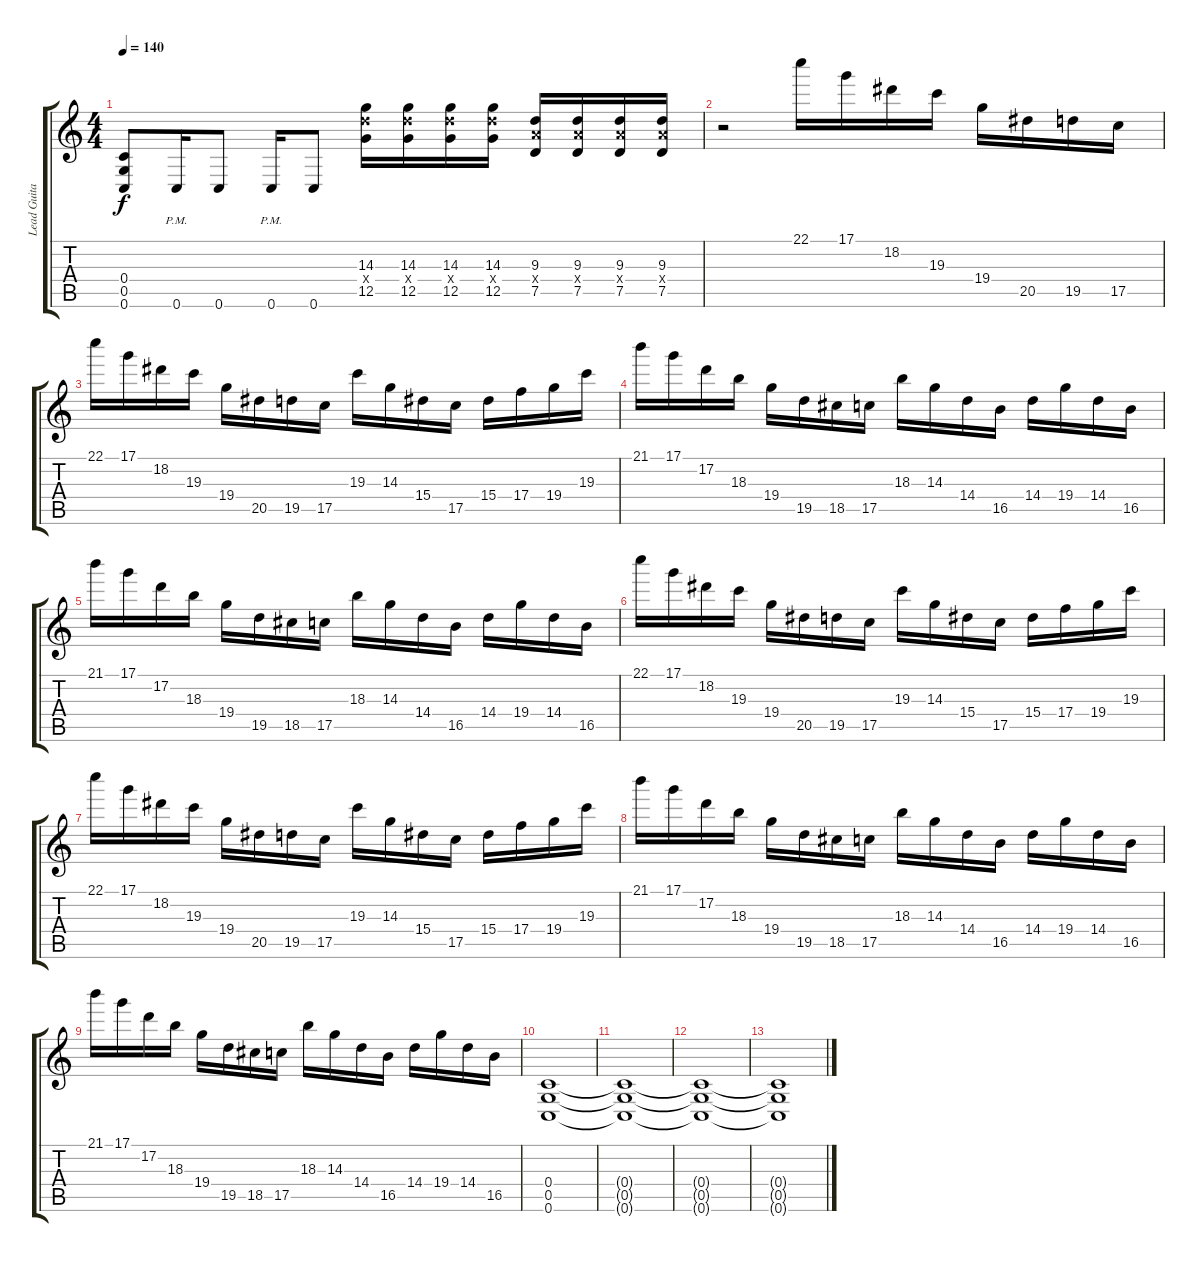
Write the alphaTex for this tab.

\track ("Lead Guitar" "Lead Guita") {instrument distortionguitar}
\staff {score tabs}
\tuning (D4 A3 F3 C3 G2 C2) {hide}
\ts (4 4)
\tempo 140
\clef g2
\ks c
(0.4{t} 0.5{t} 0.6{t}).8{dy f} 0.6{pm}.16 0.6.8 0.6{pm}.16 0.6.8 (14.3 14.4{x} 12.5).16 (14.3 14.4{x} 12.5).16 (14.3 14.4{x} 12.5).16 (14.3 14.4{x} 12.5).16 (9.3 9.4{x} 7.5).16 (9.3 9.4{x} 7.5).16 (9.3 9.4{x} 7.5).16 (9.3 9.4{x} 7.5).16 |
r.2 22.1.16 17.1.16 18.2.16 19.3.16 19.4.16 20.5.16 19.5.16 17.5.16 |
22.1.16 17.1.16 18.2.16 19.3.16 19.4.16 20.5.16 19.5.16 17.5.16 19.3.16 14.3.16 15.4.16 17.5.16 15.4.16 17.4.16 19.4.16 19.3.16 |
21.1.16 17.1.16 17.2.16 18.3.16 19.4.16 19.5.16 18.5.16 17.5.16 18.3.16 14.3.16 14.4.16 16.5.16 14.4.16 19.4.16 14.4.16 16.5.16 |
21.1.16 17.1.16 17.2.16 18.3.16 19.4.16 19.5.16 18.5.16 17.5.16 18.3.16 14.3.16 14.4.16 16.5.16 14.4.16 19.4.16 14.4.16 16.5.16 |
22.1.16 17.1.16 18.2.16 19.3.16 19.4.16 20.5.16 19.5.16 17.5.16 19.3.16 14.3.16 15.4.16 17.5.16 15.4.16 17.4.16 19.4.16 19.3.16 |
22.1.16 17.1.16 18.2.16 19.3.16 19.4.16 20.5.16 19.5.16 17.5.16 19.3.16 14.3.16 15.4.16 17.5.16 15.4.16 17.4.16 19.4.16 19.3.16 |
21.1.16 17.1.16 17.2.16 18.3.16 19.4.16 19.5.16 18.5.16 17.5.16 18.3.16 14.3.16 14.4.16 16.5.16 14.4.16 19.4.16 14.4.16 16.5.16 |
21.1.16 17.1.16 17.2.16 18.3.16 19.4.16 19.5.16 18.5.16 17.5.16 18.3.16 14.3.16 14.4.16 16.5.16 14.4.16 19.4.16 14.4.16 16.5.16 |
(0.4 0.5 0.6).1 |
(0.4{t} 0.5{t} 0.6{t}).1 |
(0.4{t} 0.5{t} 0.6{t}).1 |
(0.4{t} 0.5{t} 0.6{t}).1
